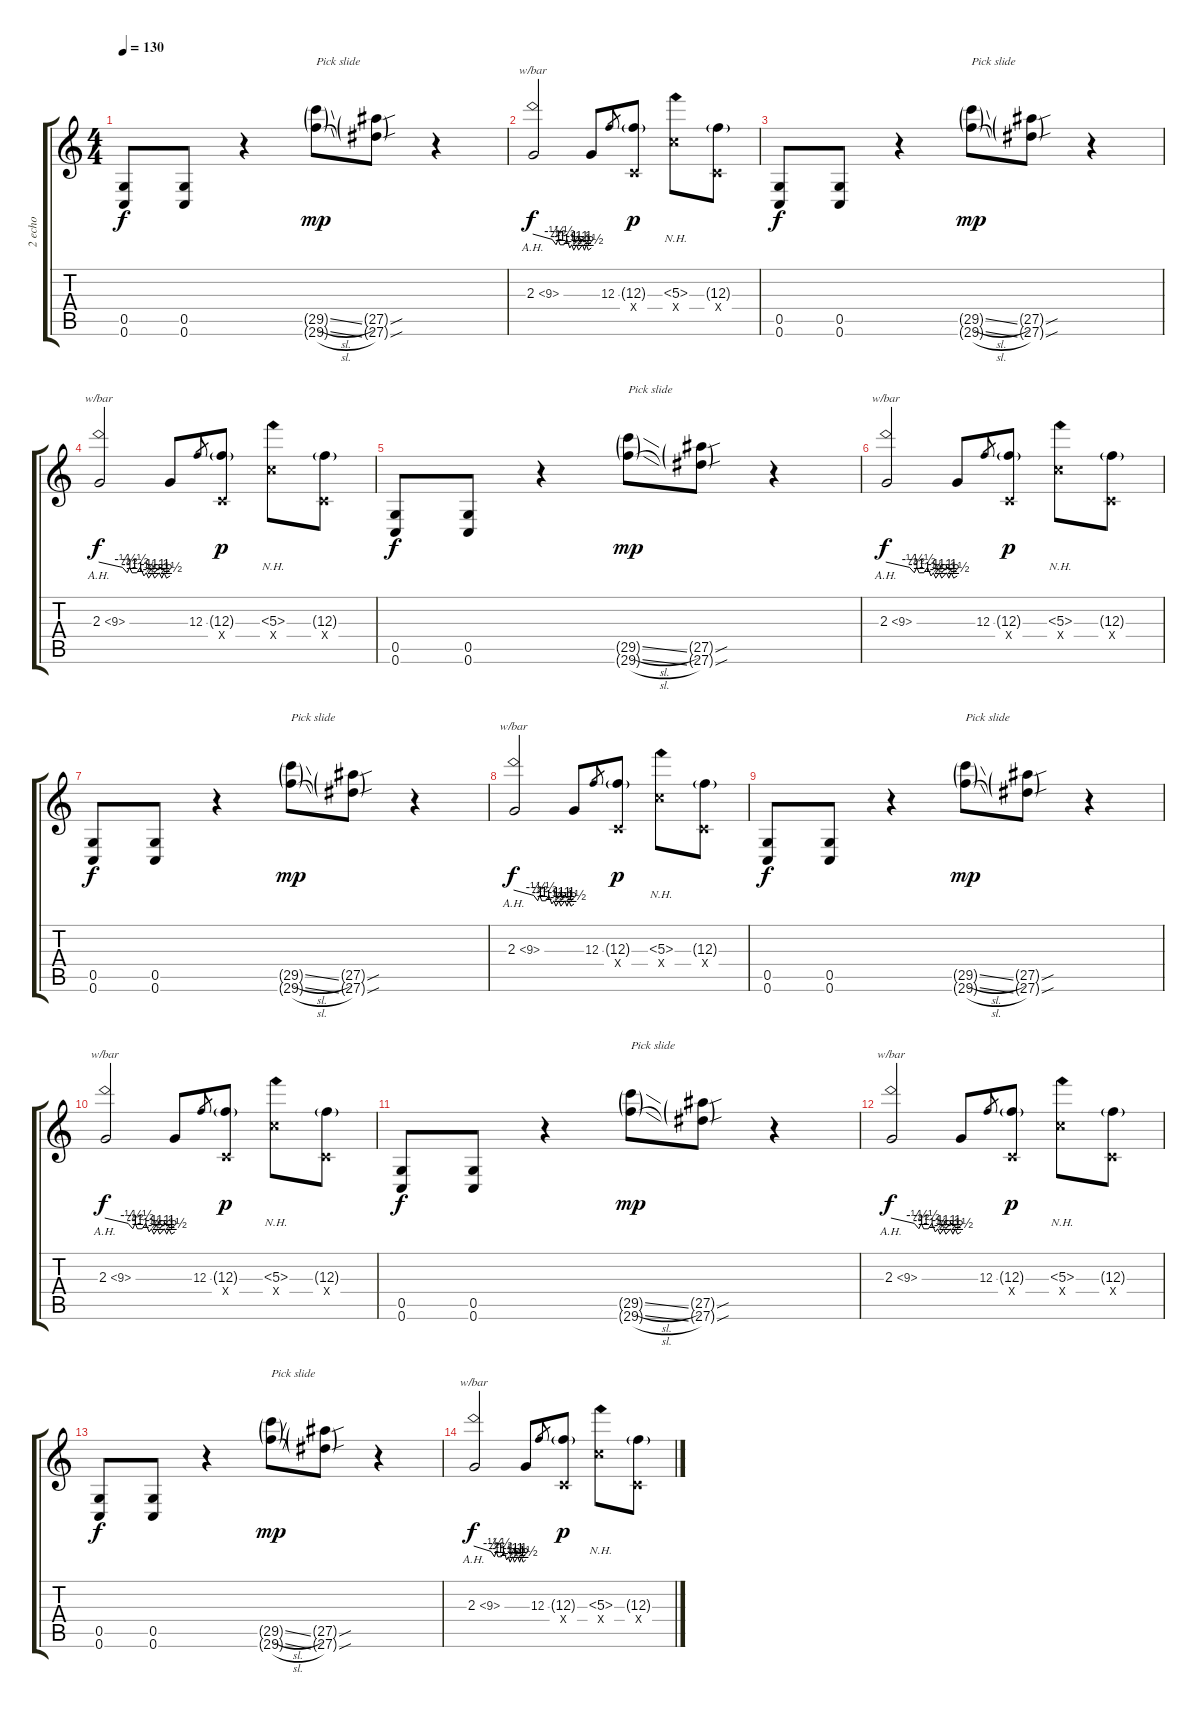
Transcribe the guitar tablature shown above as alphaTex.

\track ("2 echo" "2 echo") {instrument overdrivenguitar}
\staff {score tabs}
\tuning (D4 A3 F3 C3 G2 C2) {hide}
\ts (4 4)
\tempo 130
\clef g2
\ks c
(0.5 0.6).8{dy f} (0.5 0.6).8 r.4 (29.5{sl g} 29.6{sl g}).8{txt "Pick slide" dy mp} (27.5{sou g} 27.6{sou g}).8 r.4 |
2.3{ah 7}.2{tbe (custom default 0 0 20 -2 24 -4 26 -2 28 -4 32 -4 35 -2 38 -6 40 -4 42 -8 45 -4 47 -8 51 -4 53 -8 55 -4 57 -8 60 -6) dy f} 2.3{t}.8 12.3.8{gr} (12.3{g} 0.4{x}).8{dy p} (5.3{nh} 12.4{x}).8 (12.3{g} 0.4{x}).8 |
(0.5 0.6).8{dy f} (0.5 0.6).8 r.4 (29.5{sl g} 29.6{sl g}).8{txt "Pick slide" dy mp} (27.5{sou g} 27.6{sou g}).8 r.4 |
2.3{ah 7}.2{tbe (custom default 0 0 20 -2 24 -4 26 -2 28 -4 32 -4 35 -2 38 -6 40 -4 42 -8 45 -4 47 -8 51 -4 53 -8 55 -4 57 -8 60 -6) dy f} 2.3{t}.8 12.3.8{gr} (12.3{g} 0.4{x}).8{dy p} (5.3{nh} 12.4{x}).8 (12.3{g} 0.4{x}).8 |
(0.5 0.6).8{dy f} (0.5 0.6).8 r.4 (29.5{sl g} 29.6{sl g}).8{txt "Pick slide" dy mp} (27.5{sou g} 27.6{sou g}).8 r.4 |
2.3{ah 7}.2{tbe (custom default 0 0 20 -2 24 -4 26 -2 28 -4 32 -4 35 -2 38 -6 40 -4 42 -8 45 -4 47 -8 51 -4 53 -8 55 -4 57 -8 60 -6) dy f} 2.3{t}.8 12.3.8{gr} (12.3{g} 0.4{x}).8{dy p} (5.3{nh} 12.4{x}).8 (12.3{g} 0.4{x}).8 |
(0.5 0.6).8{dy f} (0.5 0.6).8 r.4 (29.5{sl g} 29.6{sl g}).8{txt "Pick slide" dy mp} (27.5{sou g} 27.6{sou g}).8 r.4 |
2.3{ah 7}.2{tbe (custom default 0 0 20 -2 24 -4 26 -2 28 -4 32 -4 35 -2 38 -6 40 -4 42 -8 45 -4 47 -8 51 -4 53 -8 55 -4 57 -8 60 -6) dy f} 2.3{t}.8 12.3.8{gr} (12.3{g} 0.4{x}).8{dy p} (5.3{nh} 12.4{x}).8 (12.3{g} 0.4{x}).8 |
(0.5 0.6).8{dy f} (0.5 0.6).8 r.4 (29.5{sl g} 29.6{sl g}).8{txt "Pick slide" dy mp} (27.5{sou g} 27.6{sou g}).8 r.4 |
2.3{ah 7}.2{tbe (custom default 0 0 20 -2 24 -4 26 -2 28 -4 32 -4 35 -2 38 -6 40 -4 42 -8 45 -4 47 -8 51 -4 53 -8 55 -4 57 -8 60 -6) dy f} 2.3{t}.8 12.3.8{gr} (12.3{g} 0.4{x}).8{dy p} (5.3{nh} 12.4{x}).8 (12.3{g} 0.4{x}).8 |
(0.5 0.6).8{dy f} (0.5 0.6).8 r.4 (29.5{sl g} 29.6{sl g}).8{txt "Pick slide" dy mp} (27.5{sou g} 27.6{sou g}).8 r.4 |
2.3{ah 7}.2{tbe (custom default 0 0 20 -2 24 -4 26 -2 28 -4 32 -4 35 -2 38 -6 40 -4 42 -8 45 -4 47 -8 51 -4 53 -8 55 -4 57 -8 60 -6) dy f} 2.3{t}.8 12.3.8{gr} (12.3{g} 0.4{x}).8{dy p} (5.3{nh} 12.4{x}).8 (12.3{g} 0.4{x}).8 |
(0.5 0.6).8{dy f} (0.5 0.6).8 r.4 (29.5{sl g} 29.6{sl g}).8{txt "Pick slide" dy mp} (27.5{sou g} 27.6{sou g}).8 r.4 |
2.3{ah 7}.2{tbe (custom default 0 0 20 -2 24 -4 26 -2 28 -4 32 -4 35 -2 38 -6 40 -4 42 -8 45 -4 47 -8 51 -4 53 -8 55 -4 57 -8 60 -6) dy f} 2.3{t}.8 12.3.8{gr} (12.3{g} 0.4{x}).8{dy p} (5.3{nh} 12.4{x}).8 (12.3{g} 0.4{x}).8
